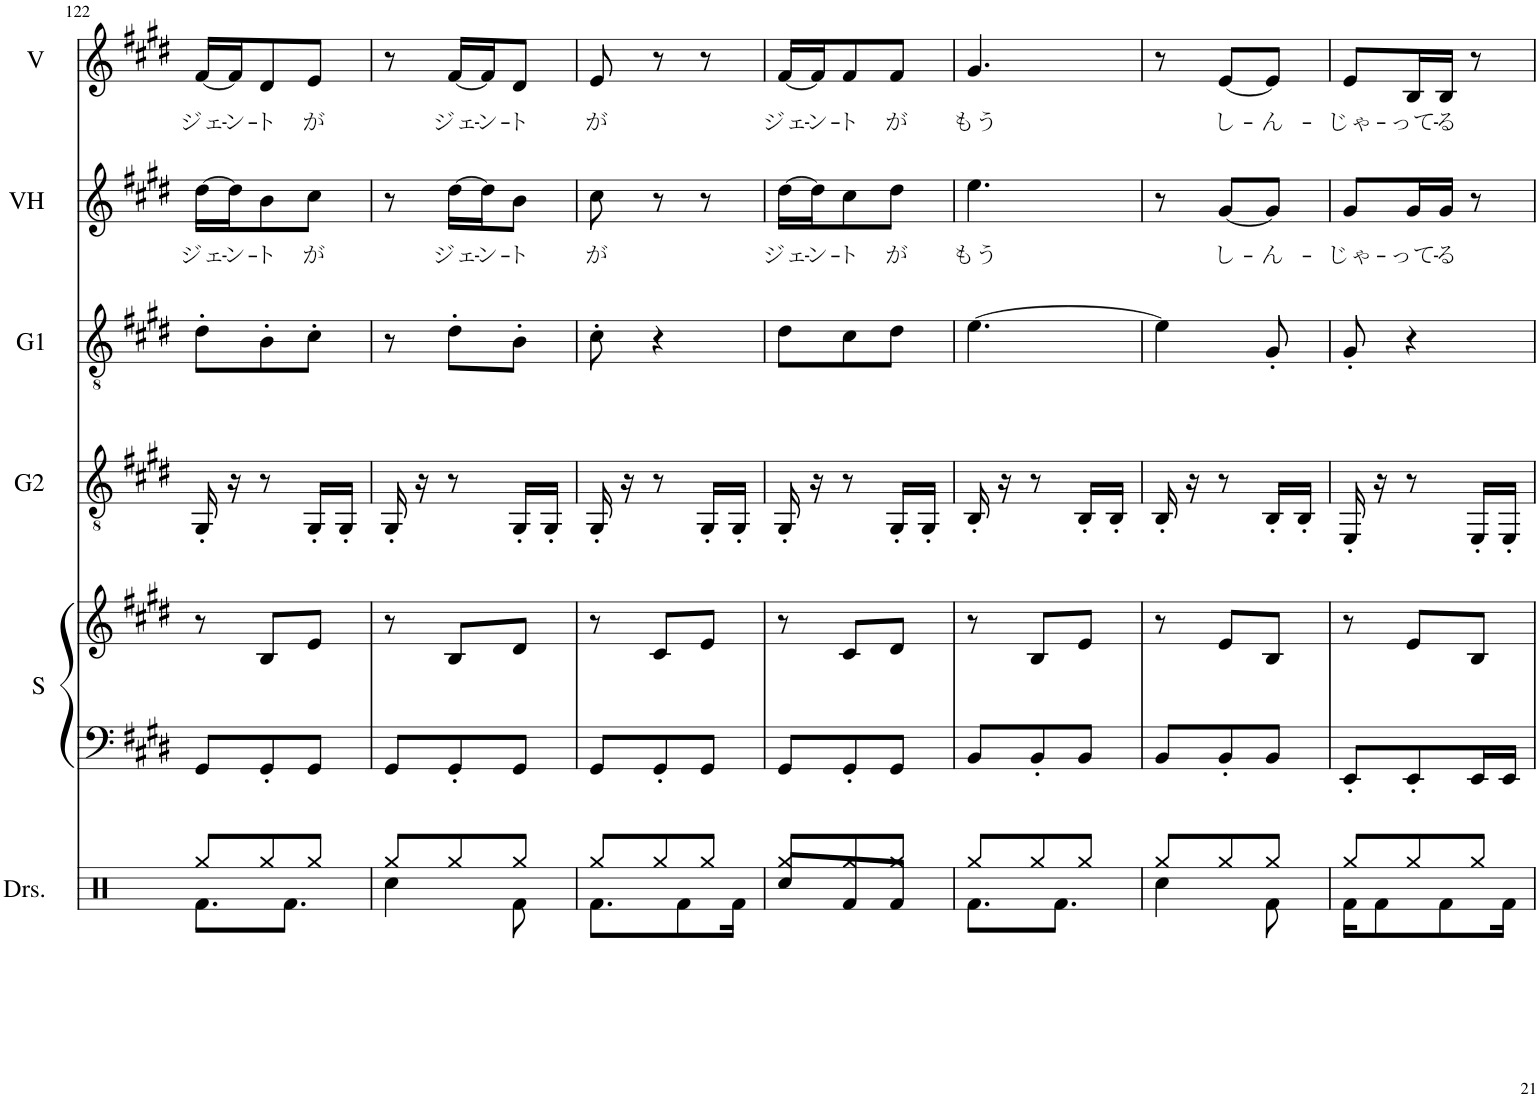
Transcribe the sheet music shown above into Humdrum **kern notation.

**kern	**kern	**kern	**kern	**kern	**kern	**text	**kern	**text
*part6	*part5	*part5	*part4	*part3	*part2	*part2	*part1	*part1
*staff7	*staff6	*staff5	*staff4	*staff3	*staff2	*staff2	*staff1	*staff1
*I"Drumset	*I"Synth	*	*I"Guitar 2	*I"Guitar 1	*I"Voice Harmony	*	*I"Voice	*
*I'Drs.	*I'S	*	*I'G2	*I'G1	*I'VH	*	*I'V	*
!!LO:PB:g=z
*clefX	*clefF4	*clefG2	*clefGv2	*clefGv2	*clefG2	*	*clefG2	*
*k[f#c#g#d#]	*k[f#c#g#d#]	*k[f#c#g#d#]	*k[f#c#g#d#]	*k[f#c#g#d#]	*k[f#c#g#d#]	*	*k[f#c#g#d#]	*
*M3/8	*M3/8	*M3/8	*M3/8	*M3/8	*M3/8	*	*M3/8	*
=122	=122	=122	=122	=122	=122	=122	=122	=122
*^	*	*	*	*	*	*	*	*
!	!	!	!	!	!	!	!LO:LY:b	!	!LO:LY:b
8Rgg/L	8.Rf\L	8GG#/L	8r	16GG#'/	8d#'\L	[16dd#\LL	ジェ-	[16f#/LL	ジェ-
!	!	!	!	!	!	!	!LO:LY:b	!	!LO:LY:b
.	.	.	.	16r	.	16dd#\J]	-ン-	16f#/J]	-ン-
!	!	!	!	!	!	!	!LO:LY:b	!	!LO:LY:b
8Rgg/	.	8GG#'/	8B/L	8r	8B'\	8b\	-ト	8d#/	-ト
.	8.Rf\J	.	.	.	.	.	.	.	.
!	!	!	!	!	!	!	!LO:LY:b	!	!LO:LY:b
8Rgg/J	.	8GG#/J	8e/J	16GG#'/LL	8c#'\J	8cc#\J	が	8e/J	が
.	.	.	.	16GG#'/JJ	.	.	.	.	.
=123	=123	=123	=123	=123	=123	=123	=123	=123	=123
8Rgg/L	4Rcc\	8GG#/L	8r	16GG#'/	8r	8r	.	8r	.
.	.	.	.	16r	.	.	.	.	.
!	!	!	!	!	!	!	!LO:LY:b	!	!LO:LY:b
8Rgg/	.	8GG#'/	8B/L	8r	8d#'\L	[16dd#\LL	ジェ-	[16f#/LL	ジェ-
!	!	!	!	!	!	!	!LO:LY:b	!	!LO:LY:b
.	.	.	.	.	.	16dd#\J]	-ン-	16f#/J]	-ン-
!	!	!	!	!	!	!	!LO:LY:b	!	!LO:LY:b
8Rgg/J	8Rf\	8GG#/J	8d#/J	16GG#'/LL	8B'\J	8b\J	-ト	8d#/J	-ト
.	.	.	.	16GG#'/JJ	.	.	.	.	.
=124	=124	=124	=124	=124	=124	=124	=124	=124	=124
!	!	!	!	!	!	!	!LO:LY:b	!	!LO:LY:b
8Rgg/L	8.Rf\L	8GG#/L	8r	16GG#'/	8c#'\	8cc#\	が	8e/	が
.	.	.	.	16r	.	.	.	.	.
8Rgg/	.	8GG#'/	8c#/L	8r	4r	8r	.	8r	.
.	8Rf\	.	.	.	.	.	.	.	.
8Rgg/J	.	8GG#/J	8e/J	16GG#'/LL	.	8r	.	8r	.
.	16Rf\Jk	.	.	16GG#'/JJ	.	.	.	.	.
=125	=125	=125	=125	=125	=125	=125	=125	=125	=125
!	!	!	!	!	!	!	!LO:LY:b	!	!LO:LY:b
8Rgg/L	8Rcc/L	8GG#/L	8r	16GG#'/	8d#\L	[16dd#\LL	ジェ-	[16f#/LL	ジェ-
!	!	!	!	!	!	!	!LO:LY:b	!	!LO:LY:b
.	.	.	.	16r	.	16dd#\J]	-ン-	16f#/J]	-ン-
!	!	!	!	!	!	!	!LO:LY:b	!	!LO:LY:b
8Rgg/	8Rf/	8GG#'/	8c#/L	8r	8c#\	8cc#\	-ト	8f#/	-ト
!	!	!	!	!	!	!	!LO:LY:b	!	!LO:LY:b
8Rgg/J	8Rf/J	8GG#/J	8d#/J	16GG#'/LL	8d#\J	8dd#\J	が	8f#/J	が
.	.	.	.	16GG#'/JJ	.	.	.	.	.
=126	=126	=126	=126	=126	=126	=126	=126	=126	=126
!	!	!	!	!	!	!	!LO:LY:b	!	!LO:LY:b
8Rgg/L	8.Rf\L	8BB/L	8r	16BB'/	[4.e\	4.ee\	もう	4.g#/	もう
.	.	.	.	16r	.	.	.	.	.
8Rgg/	.	8BB'/	8B/L	8r	.	.	.	.	.
.	8.Rf\J	.	.	.	.	.	.	.	.
8Rgg/J	.	8BB/J	8e/J	16BB'/LL	.	.	.	.	.
.	.	.	.	16BB'/JJ	.	.	.	.	.
=127	=127	=127	=127	=127	=127	=127	=127	=127	=127
8Rgg/L	4Rcc\	8BB/L	8r	16BB'/	4e\]	8r	.	8r	.
.	.	.	.	16r	.	.	.	.	.
!	!	!	!	!	!	!	!LO:LY:b	!	!LO:LY:b
8Rgg/	.	8BB'/	8e/L	8r	.	[8g#/L	し-	[8e/L	し-
!	!	!	!	!	!	!	!LO:LY:b	!	!LO:LY:b
8Rgg/J	8Rf\	8BB/J	8B/J	16BB'/LL	8G#'/	8g#/J]	-ん-	8e/J]	-ん-
.	.	.	.	16BB'/JJ	.	.	.	.	.
=128	=128	=128	=128	=128	=128	=128	=128	=128	=128
!	!	!	!	!	!	!	!LO:LY:b	!	!LO:LY:b
8Rgg/L	16Rf\KL	8EE'/L	8r	16EE'/	8G#'/	8g#/L	-じゃ-	8e/L	-じゃ-
.	8Rf\	.	.	16r	.	.	.	.	.
!	!	!	!	!	!	!	!LO:LY:b	!	!LO:LY:b
8Rgg/	.	8EE'/	8e/L	8r	4r	16g#/L	-って-	16B/L	-って-
!	!	!	!	!	!	!	!LO:LY:b	!	!LO:LY:b
.	8Rf\	.	.	.	.	16g#/JJ	-る	16B/JJ	-る
8Rgg/J	.	16EE/L	8B/J	16EE'/LL	.	8r	.	8r	.
.	16Rf\Jk	16EE/JJ	.	16EE'/JJ	.	.	.	.	.
*v	*v	*	*	*	*	*	*	*	*
=	=	=	=	=	=	=	=	=
*-	*-	*-	*-	*-	*-	*-	*-	*-
